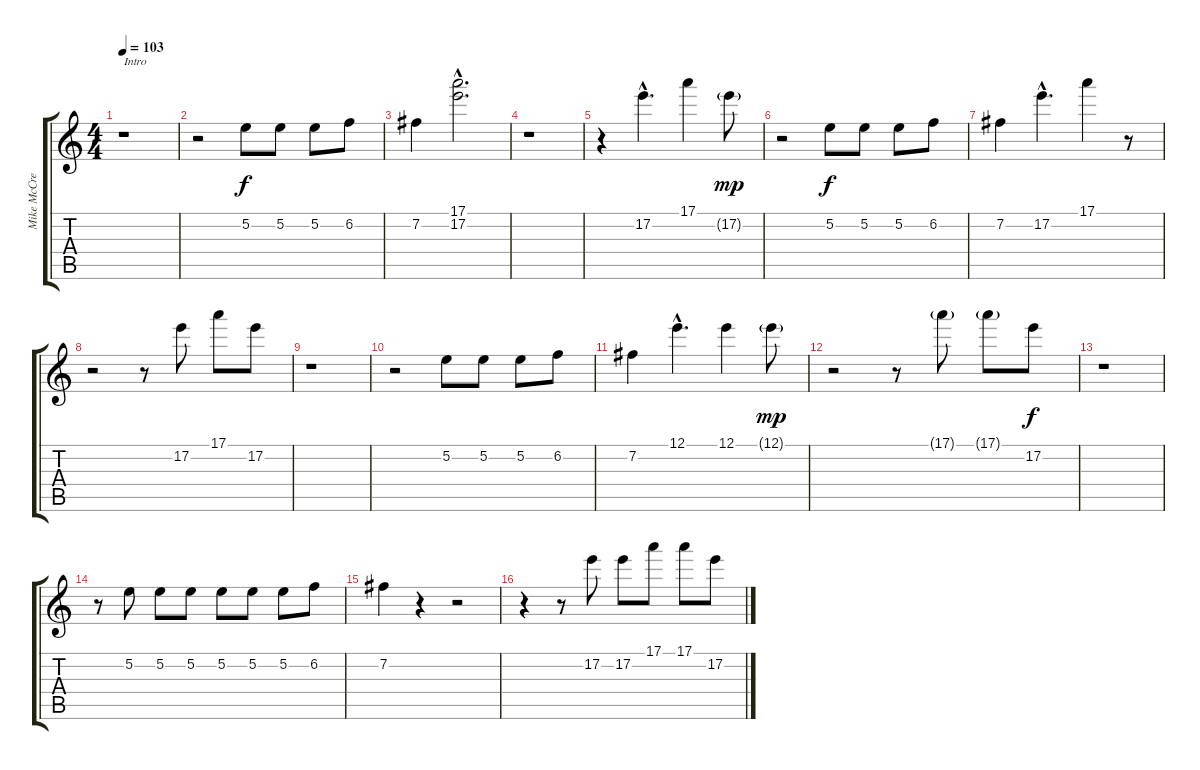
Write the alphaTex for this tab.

\track ("Mike McCready" "Mike McCre") {instrument electricguitarjazz}
\staff {score tabs}
\tuning (E4 B3 G3 D3 A2 E2) {hide}
\ts (4 4)
\tempo 103
\clef g2
\ks c
r.1{txt "Intro" dy f instrument electricguitarjazz} |
r.2 5.2.8 5.2.8 5.2.8 6.2.8 |
7.2.4 (17.1{hac} 17.2{hac}).2{d} |
r.1 |
r.4 17.2{hac}.4{d} 17.1.4 17.2{g}.8{dy mp} |
r.2 5.2.8{dy f} 5.2.8 5.2.8 6.2.8 |
7.2.4 17.2{hac}.4{d} 17.1.4 r.8 |
r.2 r.8 17.2.8 17.1.8 17.2.8 |
r.1 |
r.2 5.2.8 5.2.8 5.2.8 6.2.8 |
7.2.4 12.1{hac}.4{d} 12.1.4 12.1{g}.8{dy mp} |
r.2 r.8 17.1{g}.8 17.1{g}.8 17.2.8{dy f} |
r.1 |
r.8 5.2.8 5.2.8 5.2.8 5.2.8 5.2.8 5.2.8 6.2.8 |
7.2.4 r.4 r.2 |
r.4 r.8 17.2.8 17.2.8 17.1.8 17.1.8 17.2.8
